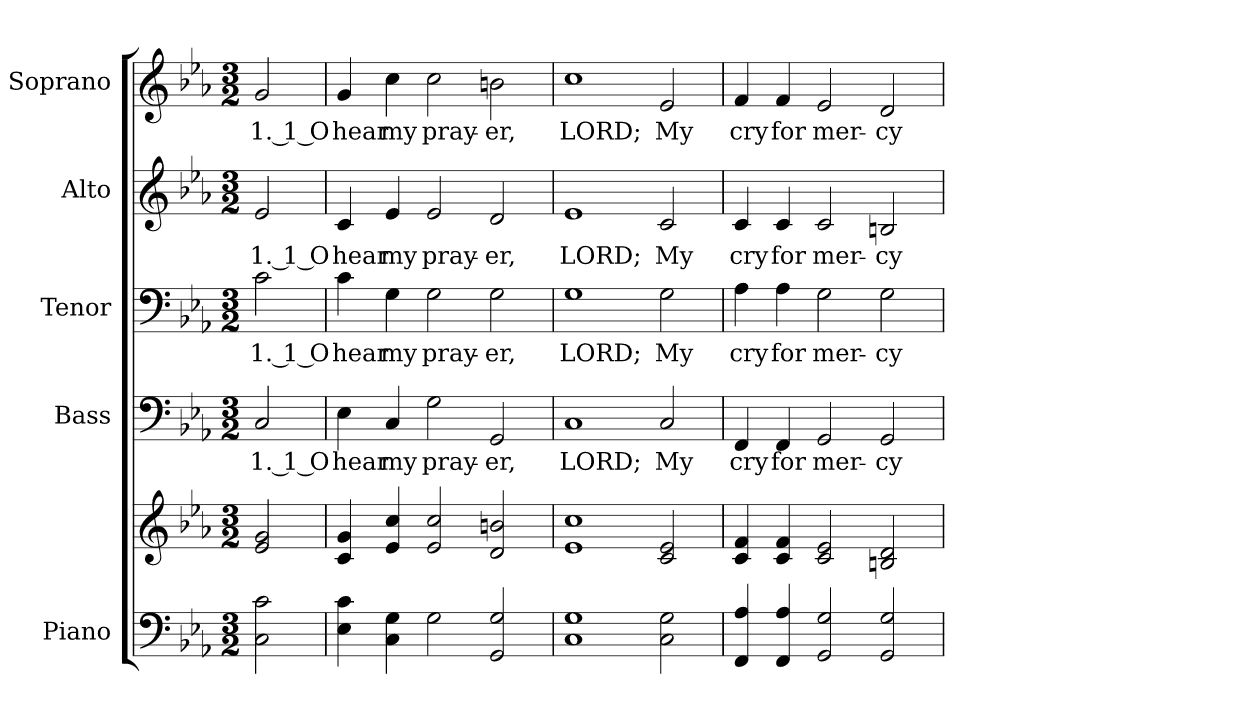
**kern	**kern	**kern	**text	**kern	**text	**kern	**text	**kern	**text
*part5	*part5	*part4	*part4	*part3	*part3	*part2	*part2	*part1	*part1
*staff6	*staff5	*staff4	*staff4	*staff3	*staff3	*staff2	*staff2	*staff1	*staff1
*I"Piano	*	*I"Bass	*	*I"Tenor	*	*I"Alto	*	*I"Soprano	*
*I'Pno.	*	*I'B.	*	*I'T.	*	*I'A.	*	*I'S.	*
!!LO:PB:g=z
*clefF4	*clefG2	*clefF4	*	*clefF4	*	*clefG2	*	*clefG2	*
*k[b-e-a-]	*k[b-e-a-]	*k[b-e-a-]	*	*k[b-e-a-]	*	*k[b-e-a-]	*	*k[b-e-a-]	*
*E-:	*E-:	*E-:	*	*E-:	*	*E-:	*	*E-:	*
*M3/2	*M3/2	*M3/2	*	*M3/2	*	*M3/2	*	*M3/2	*
*MM180	*MM180	*MM180	*	*MM180	*	*MM180	*	*MM180	*
=1	=1	=1	=1	=1	=1	=1	=1	=1	=1
!	!	!	!LO:LY:b:color=#000000	!	!	!	!	!	!
!	!	!	!	!	!LO:LY:b:color=#000000	!	!	!	!
!	!	!	!	!	!	!	!LO:LY:b:color=#000000	!	!
!	!	!	!	!	!	!	!	!	!LO:LY:b:color=#000000
2Ci\ 2ci	2e-i/ 2gi	2Ci/	1. 1 O	2ci\	1. 1 O	2e-i/	1. 1 O	2gi/	1. 1 O
=2	=2	=2	=2	=2	=2	=2	=2	=2	=2
!	!	!	!LO:LY:b:color=#000000	!	!	!	!	!	!
!	!	!	!	!	!LO:LY:b:color=#000000	!	!	!	!
!	!	!	!	!	!	!	!LO:LY:b:color=#000000	!	!
!	!	!	!	!	!	!	!	!	!LO:LY:b:color=#000000
4E-i\ 4ci	4ci/ 4gi	4E-i\	hear	4ci\	hear	4ci/	hear	4gi/	hear
!	!	!	!LO:LY:b:color=#000000	!	!	!	!	!	!
!	!	!	!	!	!LO:LY:b:color=#000000	!	!	!	!
!	!	!	!	!	!	!	!LO:LY:b:color=#000000	!	!
!	!	!	!	!	!	!	!	!	!LO:LY:b:color=#000000
4Ci\ 4Gi	4e-i/ 4cci	4Ci/	my	4Gi\	my	4e-i/	my	4cci\	my
!	!	!	!LO:LY:b:color=#000000	!	!	!	!	!	!
!	!	!	!	!	!LO:LY:b:color=#000000	!	!	!	!
!	!	!	!	!	!	!	!LO:LY:b:color=#000000	!	!
!	!	!	!	!	!	!	!	!	!LO:LY:b:color=#000000
2Gi\	2e-i/ 2cci	2Gi\	pray-	2Gi\	pray-	2e-i/	pray-	2cci\	pray-
!	!	!	!LO:LY:b:color=#000000	!	!	!	!	!	!
!	!	!	!	!	!LO:LY:b:color=#000000	!	!	!	!
!	!	!	!	!	!	!	!LO:LY:b:color=#000000	!	!
!	!	!	!	!	!	!	!	!	!LO:LY:b:color=#000000
2GGi/ 2Gi	2di/ 2bni	2GGi/	-er,	2Gi\	-er,	2di/	-er,	2bni\	-er,
!!LO:PB:g=z
=3	=3	=3	=3	=3	=3	=3	=3	=3	=3
!	!	!	!LO:LY:b:color=#000000	!	!	!	!	!	!
!	!	!	!	!	!LO:LY:b:color=#000000	!	!	!	!
!	!	!	!	!	!	!	!LO:LY:b:color=#000000	!	!
!	!	!	!	!	!	!	!	!	!LO:LY:b:color=#000000
1Ci 1Gi	1e-i 1cci	1Ci	LORD;	1Gi	LORD;	1e-i	LORD;	1cci	LORD;
!	!	!	!LO:LY:b:color=#000000	!	!	!	!	!	!
!	!	!	!	!	!LO:LY:b:color=#000000	!	!	!	!
!	!	!	!	!	!	!	!LO:LY:b:color=#000000	!	!
!	!	!	!	!	!	!	!	!	!LO:LY:b:color=#000000
2Ci\ 2Gi	2ci/ 2e-i	2Ci/	My	2Gi\	My	2ci/	My	2e-i/	My
=4	=4	=4	=4	=4	=4	=4	=4	=4	=4
!	!	!	!LO:LY:b:color=#000000	!	!	!	!	!	!
!	!	!	!	!	!LO:LY:b:color=#000000	!	!	!	!
!	!	!	!	!	!	!	!LO:LY:b:color=#000000	!	!
!	!	!	!	!	!	!	!	!	!LO:LY:b:color=#000000
4FFi/ 4A-i	4ci/ 4fi	4FFi/	cry	4A-i\	cry	4ci/	cry	4fi/	cry
!	!	!	!LO:LY:b:color=#000000	!	!	!	!	!	!
!	!	!	!	!	!LO:LY:b:color=#000000	!	!	!	!
!	!	!	!	!	!	!	!LO:LY:b:color=#000000	!	!
!	!	!	!	!	!	!	!	!	!LO:LY:b:color=#000000
4FFi/ 4A-i	4ci/ 4fi	4FFi/	for	4A-i\	for	4ci/	for	4fi/	for
!	!	!	!LO:LY:b:color=#000000	!	!	!	!	!	!
!	!	!	!	!	!LO:LY:b:color=#000000	!	!	!	!
!	!	!	!	!	!	!	!LO:LY:b:color=#000000	!	!
!	!	!	!	!	!	!	!	!	!LO:LY:b:color=#000000
2GGi/ 2Gi	2ci/ 2e-i	2GGi/	mer-	2Gi\	mer-	2ci/	mer-	2e-i/	mer-
!	!	!	!LO:LY:b:color=#000000	!	!	!	!	!	!
!	!	!	!	!	!LO:LY:b:color=#000000	!	!	!	!
!	!	!	!	!	!	!	!LO:LY:b:color=#000000	!	!
!	!	!	!	!	!	!	!	!	!LO:LY:b:color=#000000
2GGi/ 2Gi	2Bni/ 2di	2GGi/	-cy	2Gi\	-cy	2Bni/	-cy	2di/	-cy
=	=	=	=	=	=	=	=	=	=
*-	*-	*-	*-	*-	*-	*-	*-	*-	*-
